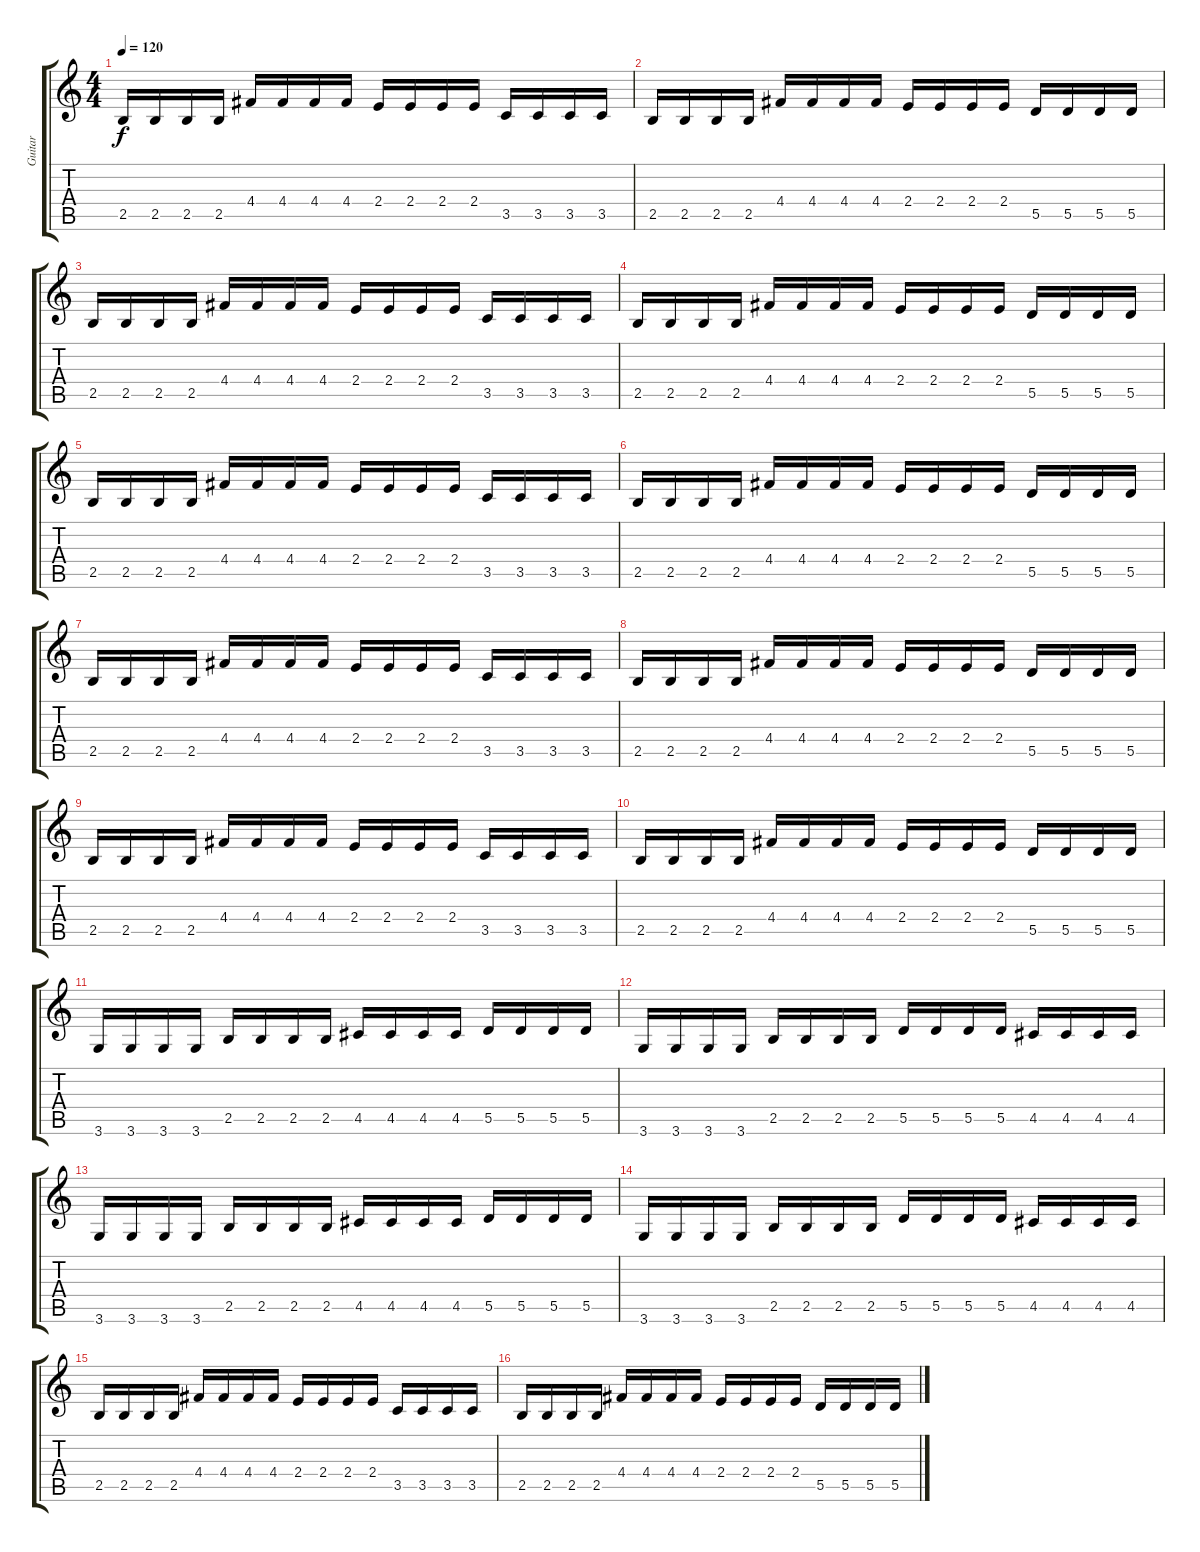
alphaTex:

\track ("Guitar" "Guitar") {instrument overdrivenguitar}
\staff {score tabs}
\tuning (E4 B3 G3 D3 A2 E2) {hide}
\ts (4 4)
\tempo 120
\clef g2
\ks c
2.5.16{dy f} 2.5.16 2.5.16 2.5.16 4.4.16 4.4.16 4.4.16 4.4.16 2.4.16 2.4.16 2.4.16 2.4.16 3.5.16 3.5.16 3.5.16 3.5.16 |
2.5.16 2.5.16 2.5.16 2.5.16 4.4.16 4.4.16 4.4.16 4.4.16 2.4.16 2.4.16 2.4.16 2.4.16 5.5.16 5.5.16 5.5.16 5.5.16 |
2.5.16 2.5.16 2.5.16 2.5.16 4.4.16 4.4.16 4.4.16 4.4.16 2.4.16 2.4.16 2.4.16 2.4.16 3.5.16 3.5.16 3.5.16 3.5.16 |
2.5.16 2.5.16 2.5.16 2.5.16 4.4.16 4.4.16 4.4.16 4.4.16 2.4.16 2.4.16 2.4.16 2.4.16 5.5.16 5.5.16 5.5.16 5.5.16 |
2.5.16 2.5.16 2.5.16 2.5.16 4.4.16 4.4.16 4.4.16 4.4.16 2.4.16 2.4.16 2.4.16 2.4.16 3.5.16 3.5.16 3.5.16 3.5.16 |
2.5.16 2.5.16 2.5.16 2.5.16 4.4.16 4.4.16 4.4.16 4.4.16 2.4.16 2.4.16 2.4.16 2.4.16 5.5.16 5.5.16 5.5.16 5.5.16 |
2.5.16 2.5.16 2.5.16 2.5.16 4.4.16 4.4.16 4.4.16 4.4.16 2.4.16 2.4.16 2.4.16 2.4.16 3.5.16 3.5.16 3.5.16 3.5.16 |
2.5.16 2.5.16 2.5.16 2.5.16 4.4.16 4.4.16 4.4.16 4.4.16 2.4.16 2.4.16 2.4.16 2.4.16 5.5.16 5.5.16 5.5.16 5.5.16 |
2.5.16 2.5.16 2.5.16 2.5.16 4.4.16 4.4.16 4.4.16 4.4.16 2.4.16 2.4.16 2.4.16 2.4.16 3.5.16 3.5.16 3.5.16 3.5.16 |
2.5.16 2.5.16 2.5.16 2.5.16 4.4.16 4.4.16 4.4.16 4.4.16 2.4.16 2.4.16 2.4.16 2.4.16 5.5.16 5.5.16 5.5.16 5.5.16 |
3.6.16 3.6.16 3.6.16 3.6.16 2.5.16 2.5.16 2.5.16 2.5.16 4.5.16 4.5.16 4.5.16 4.5.16 5.5.16 5.5.16 5.5.16 5.5.16 |
3.6.16 3.6.16 3.6.16 3.6.16 2.5.16 2.5.16 2.5.16 2.5.16 5.5.16 5.5.16 5.5.16 5.5.16 4.5.16 4.5.16 4.5.16 4.5.16 |
3.6.16 3.6.16 3.6.16 3.6.16 2.5.16 2.5.16 2.5.16 2.5.16 4.5.16 4.5.16 4.5.16 4.5.16 5.5.16 5.5.16 5.5.16 5.5.16 |
3.6.16 3.6.16 3.6.16 3.6.16 2.5.16 2.5.16 2.5.16 2.5.16 5.5.16 5.5.16 5.5.16 5.5.16 4.5.16 4.5.16 4.5.16 4.5.16 |
2.5.16 2.5.16 2.5.16 2.5.16 4.4.16 4.4.16 4.4.16 4.4.16 2.4.16 2.4.16 2.4.16 2.4.16 3.5.16 3.5.16 3.5.16 3.5.16 |
2.5.16 2.5.16 2.5.16 2.5.16 4.4.16 4.4.16 4.4.16 4.4.16 2.4.16 2.4.16 2.4.16 2.4.16 5.5.16 5.5.16 5.5.16 5.5.16
